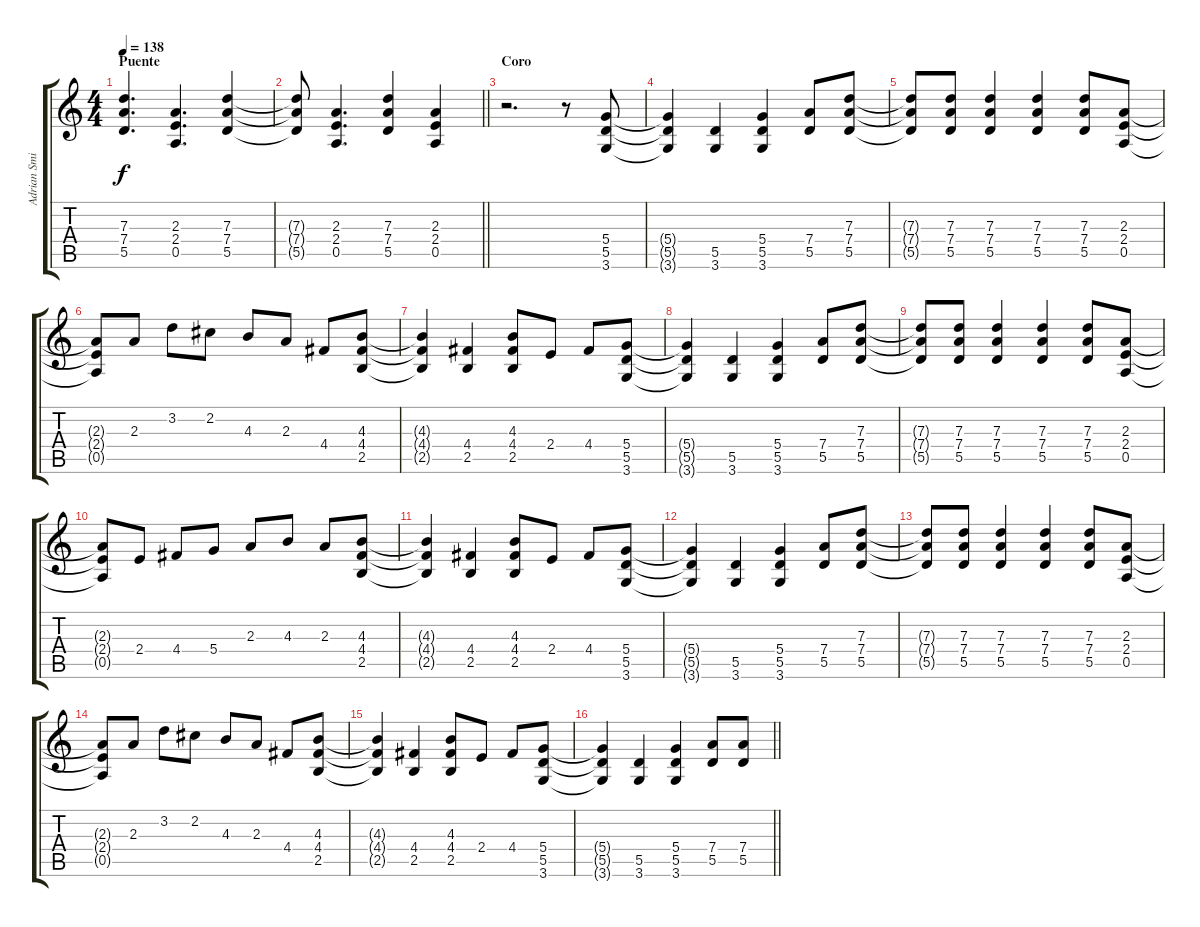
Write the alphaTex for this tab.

\track ("Adrian Smith" "Adrian Smi") {instrument overdrivenguitar}
\staff {score tabs}
\tuning (E4 B3 G3 D3 A2 E2) {hide}
\ts (4 4)
\section ("" "Puente")
\tempo 138
\clef g2
\ks c
(7.3 7.4 5.5).4{d dy f volume 11 instrument overdrivenguitar} (2.3 2.4 0.5).4{d} (7.3 7.4 5.5).4 |
\barLineRight lightlight
(7.3{t} 7.4{t} 5.5{t}).8 (2.3 2.4 0.5).4{d} (7.3 7.4 5.5).4 (2.3 2.4 0.5).4 |
\section ("" "Coro")
r.2{d} r.8 (5.4 5.5 3.6).8 |
(5.4{t} 5.5{t} 3.6{t}).4 (5.5 3.6).4 (5.4 5.5 3.6).4 (7.4 5.5).8 (7.3 7.4 5.5).8 |
(7.3{t} 7.4{t} 5.5{t}).8 (7.3 7.4 5.5).8 (7.3 7.4 5.5).4 (7.3 7.4 5.5).4 (7.3 7.4 5.5).8 (2.3 2.4 0.5).8 |
(2.3{t} 2.4{t} 0.5{t}).8 2.3.8 3.2.8 2.2.8 4.3.8 2.3.8 4.4.8 (4.3 4.4 2.5).8 |
(4.3{t} 4.4{t} 2.5{t}).4 (4.4 2.5).4 (4.3 4.4 2.5).8 2.4.8 4.4.8 (5.4 5.5 3.6).8 |
(5.4{t} 5.5{t} 3.6{t}).4 (5.5 3.6).4 (5.4 5.5 3.6).4 (7.4 5.5).8 (7.3 7.4 5.5).8 |
(7.3{t} 7.4{t} 5.5{t}).8 (7.3 7.4 5.5).8 (7.3 7.4 5.5).4 (7.3 7.4 5.5).4 (7.3 7.4 5.5).8 (2.3 2.4 0.5).8 |
(2.3{t} 2.4{t} 0.5{t}).8 2.4.8 4.4.8 5.4.8 2.3.8 4.3.8 2.3.8 (4.3 4.4 2.5).8 |
(4.3{t} 4.4{t} 2.5{t}).4 (4.4 2.5).4 (4.3 4.4 2.5).8 2.4.8 4.4.8 (5.4 5.5 3.6).8 |
(5.4{t} 5.5{t} 3.6{t}).4 (5.5 3.6).4 (5.4 5.5 3.6).4 (7.4 5.5).8 (7.3 7.4 5.5).8 |
(7.3{t} 7.4{t} 5.5{t}).8 (7.3 7.4 5.5).8 (7.3 7.4 5.5).4 (7.3 7.4 5.5).4 (7.3 7.4 5.5).8 (2.3 2.4 0.5).8 |
(2.3{t} 2.4{t} 0.5{t}).8 2.3.8 3.2.8 2.2.8 4.3.8 2.3.8 4.4.8 (4.3 4.4 2.5).8 |
(4.3{t} 4.4{t} 2.5{t}).4 (4.4 2.5).4 (4.3 4.4 2.5).8 2.4.8 4.4.8 (5.4 5.5 3.6).8 |
\barLineRight lightlight
(5.4{t} 5.5{t} 3.6{t}).4 (5.5 3.6).4 (5.4 5.5 3.6).4 (7.4 5.5).8 (7.4 5.5).8
